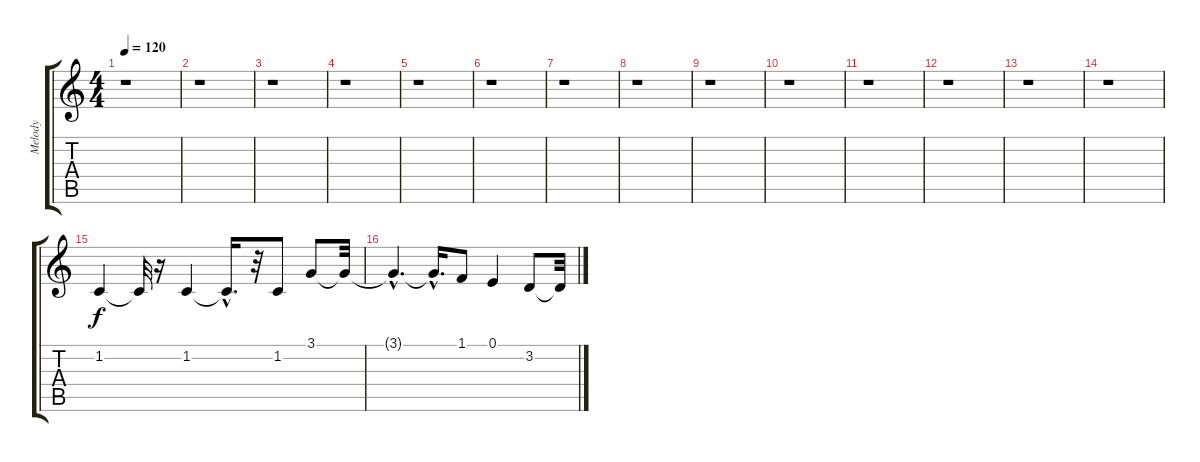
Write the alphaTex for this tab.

\track ("Melody  " "Melody  ") {instrument pad5bowed}
\staff {score tabs}
\tuning (E4 B3 G3 D3 A2 E2) {hide}
\ts (4 4)
\tempo 120
\clef g2
\ks c
r.1{dy f} |
r.1 |
r.1 |
r.1 |
r.1 |
r.1 |
r.1 |
r.1 |
r.1 |
r.1 |
r.1 |
r.1 |
r.1 |
r.1 |
1.2.4 1.2{t}.32 r.16 1.2.4 1.2{hac t}.16{d} r.32 1.2.8 3.1.8 3.1{t}.32 |
3.1{hac t}.4{d} 3.1{hac t}.16{d} 1.1.8 0.1.4 3.2.8 3.2{t}.32
